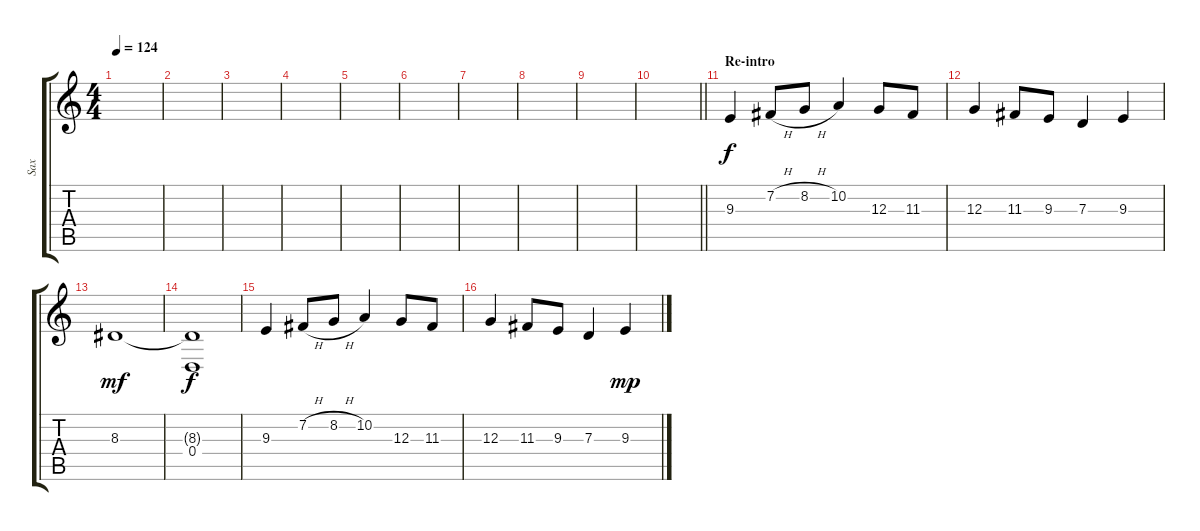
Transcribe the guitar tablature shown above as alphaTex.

\track ("Sax" "Sax") {instrument sopranosax}
\staff {score tabs}
\tuning (E4 B3 G3 D3 A2 E2) {hide}
\ts (4 4)
\tempo 124
\clef g2
\ks c
|
|
|
|
|
|
|
|
|
\barLineRight lightlight
|
\section ("" "Re-intro")
9.3.4 7.2{h}.8 8.2{h}.8 10.2.4 12.3.8 11.3.8 |
12.3.4 11.3.8 9.3.8 7.3.4 9.3.4 |
8.3.1{dy mf} |
(8.3{t} 0.4).1{dy f} |
9.3.4 7.2{h}.8 8.2{h}.8 10.2.4 12.3.8 11.3.8 |
12.3.4 11.3.8 9.3.8 7.3.4 9.3.4{dy mp}
